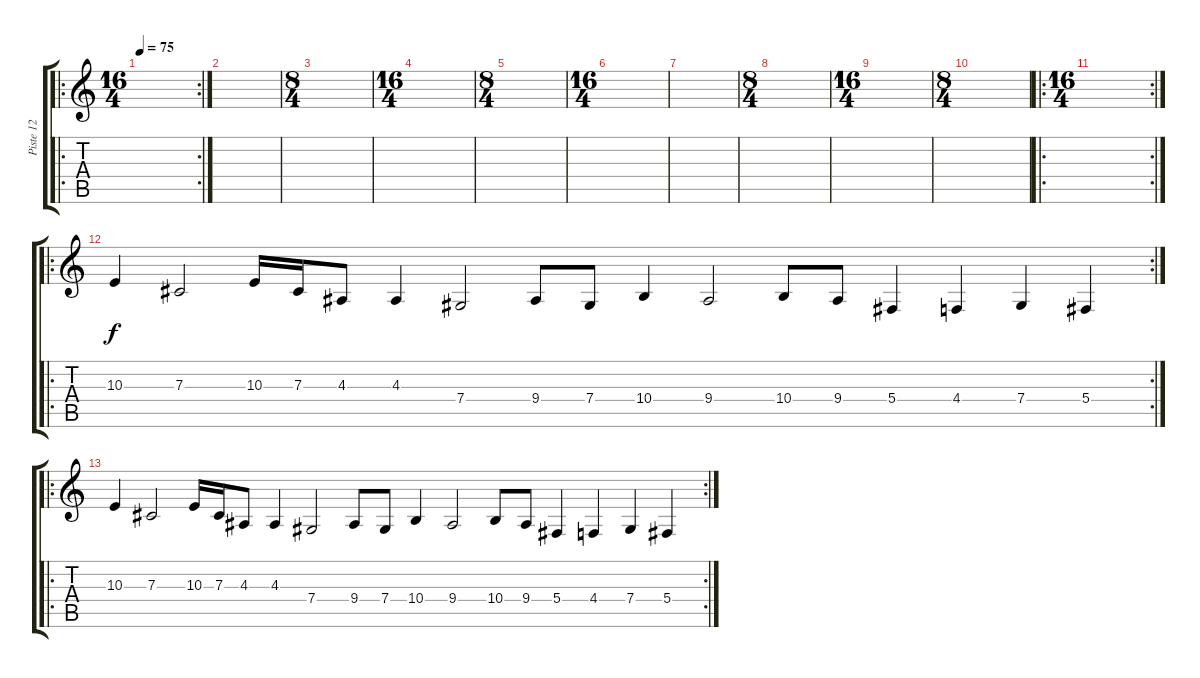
\track ("Piste 12" "Piste 12") {instrument choiraahs}
\staff {score tabs}
\tuning (Eb4 Bb3 Gb3 Db3 Ab2 Db2) {hide}
\ro
\rc 2
\ts (16 4)
\tempo 75
\clef g2
\ks c
|
|
\ts (8 4)
|
\ts (16 4)
|
\ts (8 4)
|
\ts (16 4)
|
|
\ts (8 4)
|
\ts (16 4)
|
\ts (8 4)
|
\ro
\rc 2
\ts (16 4)
|
\ro
\rc 2
10.3.4 7.3.2 10.3.16 7.3.16 4.3.8 4.3.4 7.4.2 9.4.8 7.4.8 10.4.4 9.4.2 10.4.8 9.4.8 5.4.4 4.4.4 7.4.4 5.4.4 |
\ro
\rc 2
10.3.4 7.3.2 10.3.16 7.3.16 4.3.8 4.3.4 7.4.2 9.4.8 7.4.8 10.4.4 9.4.2 10.4.8 9.4.8 5.4.4 4.4.4 7.4.4 5.4.4
